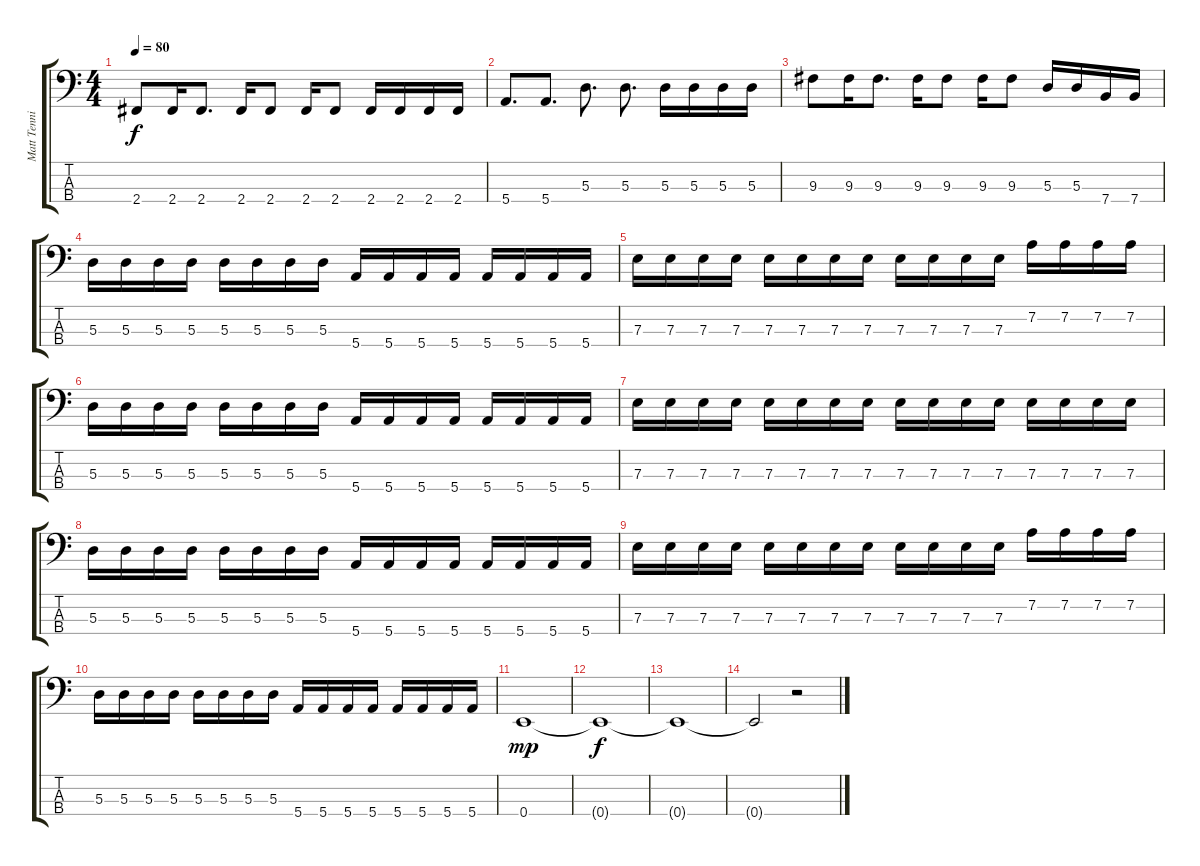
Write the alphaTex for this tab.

\track ("Matt Tennikof" "Matt Tenni") {instrument electricbassfinger}
\staff {score tabs}
\tuning (G2 D2 A1 E1) {hide}
\ts (4 4)
\tempo 80
\clef f4
\ks c
2.4.8{dy f} 2.4.16 2.4.8{d} 2.4.16 2.4.8 2.4.16 2.4.8 2.4.16 2.4.16 2.4.16 2.4.16 |
5.4.8{d} 5.4.8{d} 5.3.8{d} 5.3.8{d} 5.3.16 5.3.16 5.3.16 5.3.16 |
9.3.8 9.3.16 9.3.8{d} 9.3.16 9.3.8 9.3.16 9.3.8 5.3.16 5.3.16 7.4.16 7.4.16 |
5.3.16 5.3.16 5.3.16 5.3.16 5.3.16 5.3.16 5.3.16 5.3.16 5.4.16 5.4.16 5.4.16 5.4.16 5.4.16 5.4.16 5.4.16 5.4.16 |
7.3.16 7.3.16 7.3.16 7.3.16 7.3.16 7.3.16 7.3.16 7.3.16 7.3.16 7.3.16 7.3.16 7.3.16 7.2.16 7.2.16 7.2.16 7.2.16 |
5.3.16 5.3.16 5.3.16 5.3.16 5.3.16 5.3.16 5.3.16 5.3.16 5.4.16 5.4.16 5.4.16 5.4.16 5.4.16 5.4.16 5.4.16 5.4.16 |
7.3.16 7.3.16 7.3.16 7.3.16 7.3.16 7.3.16 7.3.16 7.3.16 7.3.16 7.3.16 7.3.16 7.3.16 7.3.16 7.3.16 7.3.16 7.3.16 |
5.3.16 5.3.16 5.3.16 5.3.16 5.3.16 5.3.16 5.3.16 5.3.16 5.4.16 5.4.16 5.4.16 5.4.16 5.4.16 5.4.16 5.4.16 5.4.16 |
7.3.16 7.3.16 7.3.16 7.3.16 7.3.16 7.3.16 7.3.16 7.3.16 7.3.16 7.3.16 7.3.16 7.3.16 7.2.16 7.2.16 7.2.16 7.2.16 |
5.3.16 5.3.16 5.3.16 5.3.16 5.3.16 5.3.16 5.3.16 5.3.16 5.4.16 5.4.16 5.4.16 5.4.16 5.4.16 5.4.16 5.4.16 5.4.16 |
0.4.1{dy mp} |
0.4{t}.1{dy f} |
0.4{t}.1 |
0.4{t}.2 r.2
